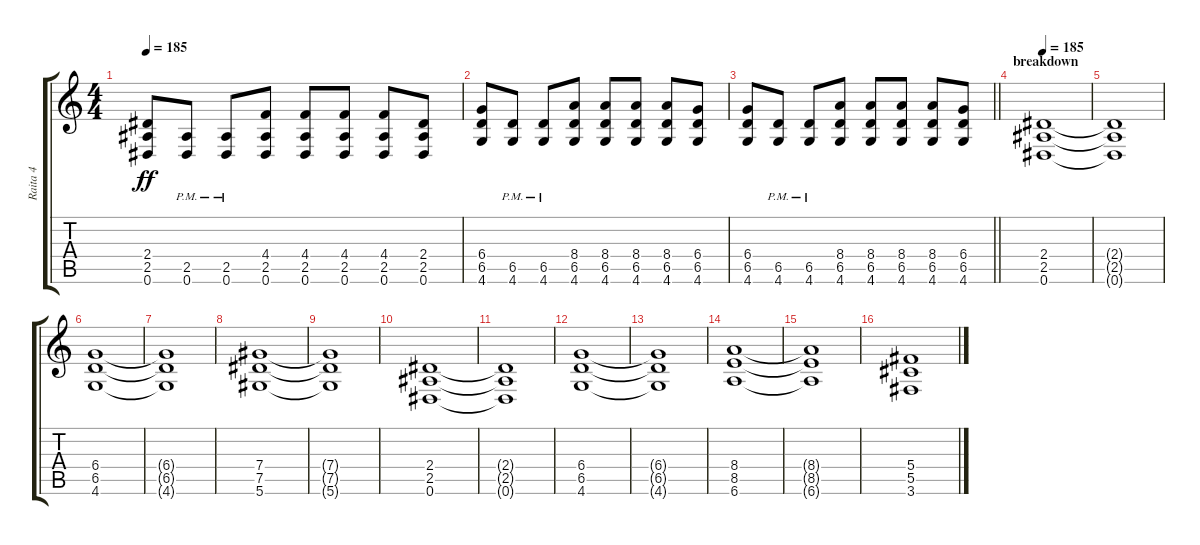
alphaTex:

\track ("Raita 4" "Raita 4") {instrument distortionguitar}
\staff {score tabs}
\tuning (Eb4 Bb3 Gb3 Db3 Ab2 Eb2) {hide}
\ts (4 4)
\tempo 185
\clef g2
\ks c
(2.4 2.5 0.6).8{dy ff} (2.5{pm} 0.6{pm}).8 (2.5{pm} 0.6{pm}).8 (4.4 2.5 0.6).8 (4.4 2.5 0.6).8 (4.4 2.5 0.6).8 (4.4 2.5 0.6).8 (2.4 2.5 0.6).8 |
(6.4 6.5 4.6).8 (6.5{pm} 4.6{pm}).8 (6.5{pm} 4.6{pm}).8 (8.4 6.5 4.6).8 (8.4 6.5 4.6).8 (8.4 6.5 4.6).8 (8.4 6.5 4.6).8 (6.4 6.5 4.6).8 |
\barLineRight lightlight
(6.4 6.5 4.6).8 (6.5{pm} 4.6).8 (6.5{pm} 4.6).8 (8.4 6.5 4.6).8 (8.4 6.5 4.6).8 (8.4 6.5 4.6).8 (8.4 6.5 4.6).8 (6.4 6.5 4.6).8 |
\section ("" "breakdown")
\tempo 185
(2.4 2.5 0.6).1{balance 0} |
(2.4{t} 2.5{t} 0.6{t}).1 |
(6.4 6.5 4.6).1 |
(6.4{t} 6.5{t} 4.6{t}).1 |
(7.4 7.5 5.6).1 |
(7.4{t} 7.5{t} 5.6{t}).1 |
(2.4 2.5 0.6).1 |
(2.4{t} 2.5{t} 0.6{t}).1 |
(6.4 6.5 4.6).1 |
(6.4{t} 6.5{t} 4.6{t}).1 |
(8.4 8.5 6.6).1 |
(8.4{t} 8.5{t} 6.6{t}).1 |
(5.4 5.5 3.6).1
